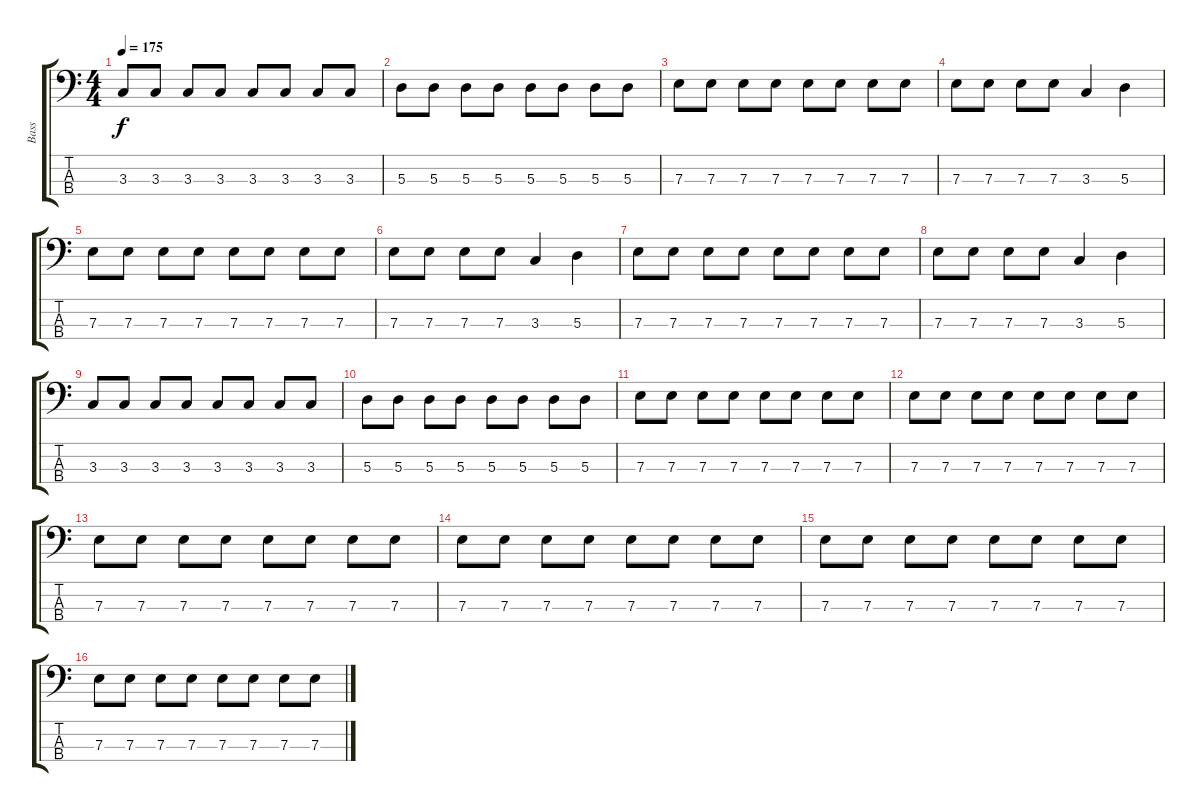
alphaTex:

\track ("Bass" "Bass") {instrument electricbasspick}
\staff {score tabs}
\tuning (G2 D2 A1 E1) {hide}
\ts (4 4)
\tempo 175
\clef f4
\ks c
3.3.8{dy f} 3.3.8 3.3.8 3.3.8 3.3.8 3.3.8 3.3.8 3.3.8 |
5.3.8 5.3.8 5.3.8 5.3.8 5.3.8 5.3.8 5.3.8 5.3.8 |
7.3.8 7.3.8 7.3.8 7.3.8 7.3.8 7.3.8 7.3.8 7.3.8 |
7.3.8 7.3.8 7.3.8 7.3.8 3.3.4 5.3.4 |
7.3.8 7.3.8 7.3.8 7.3.8 7.3.8 7.3.8 7.3.8 7.3.8 |
7.3.8 7.3.8 7.3.8 7.3.8 3.3.4 5.3.4 |
7.3.8 7.3.8 7.3.8 7.3.8 7.3.8 7.3.8 7.3.8 7.3.8 |
7.3.8 7.3.8 7.3.8 7.3.8 3.3.4 5.3.4 |
3.3.8 3.3.8 3.3.8 3.3.8 3.3.8 3.3.8 3.3.8 3.3.8 |
5.3.8 5.3.8 5.3.8 5.3.8 5.3.8 5.3.8 5.3.8 5.3.8 |
7.3.8 7.3.8 7.3.8 7.3.8 7.3.8 7.3.8 7.3.8 7.3.8 |
7.3.8 7.3.8 7.3.8 7.3.8 7.3.8 7.3.8 7.3.8 7.3.8 |
7.3.8 7.3.8 7.3.8 7.3.8 7.3.8 7.3.8 7.3.8 7.3.8 |
7.3.8 7.3.8 7.3.8 7.3.8 7.3.8 7.3.8 7.3.8 7.3.8 |
7.3.8 7.3.8 7.3.8 7.3.8 7.3.8 7.3.8 7.3.8 7.3.8 |
7.3.8 7.3.8 7.3.8 7.3.8 7.3.8 7.3.8 7.3.8 7.3.8
